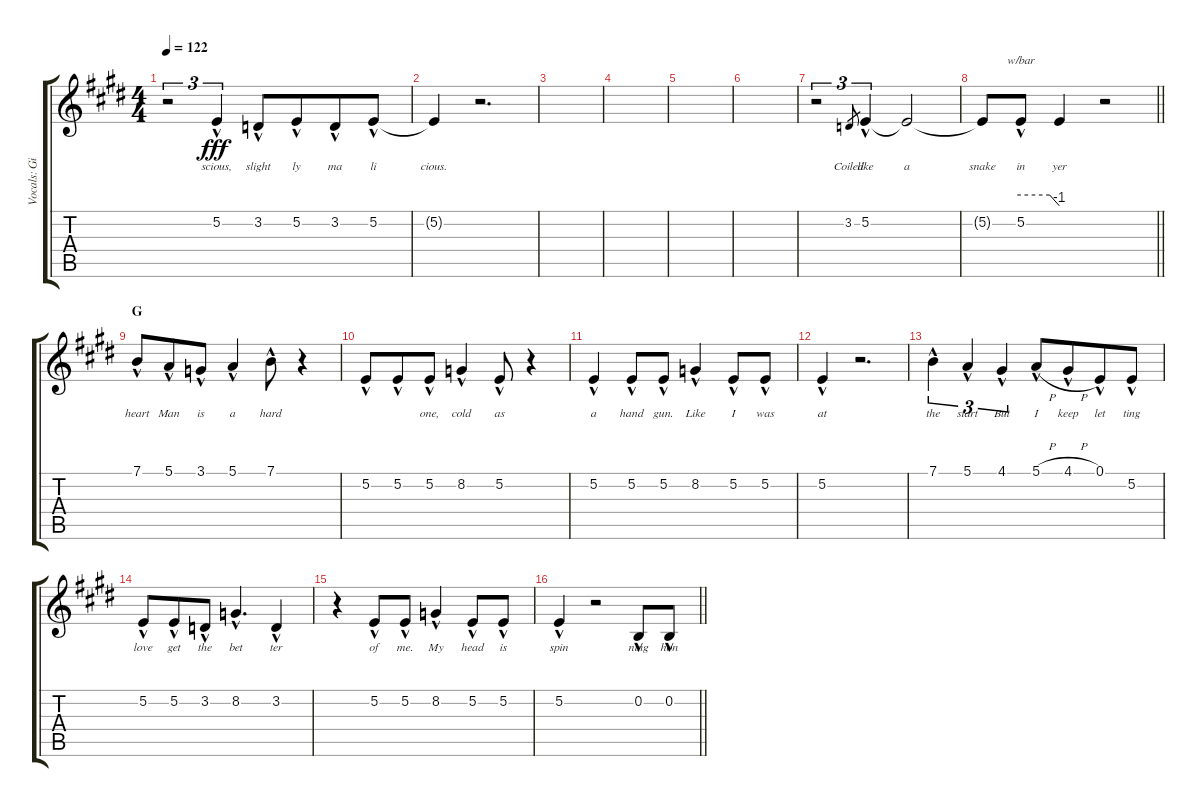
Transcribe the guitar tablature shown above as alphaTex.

\track ("Vocals: Gil" "Vocals: Gi") {instrument lead2sawtooth}
\staff {score tabs}
\tuning (E4 B3 G3 D3 A2 E2) {hide}
\ts (4 4)
\tempo 122
\clef g2
\ks e
r.2{tu (3 2) dy fff} 5.2{hac}.4{tu (3 2) lyrics (0 "scious,") lyrics (1 "") lyrics (2 "") lyrics (3 "") lyrics (4 "") beam merge} 3.2{hac}.8{lyrics (0 "slight") lyrics (1 "") lyrics (2 "") lyrics (3 "") lyrics (4 "")} 5.2{hac}.8{lyrics (0 "ly") lyrics (1 "") lyrics (2 "") lyrics (3 "") lyrics (4 "") beam merge} 3.2{hac}.8{lyrics (0 "ma") lyrics (1 "") lyrics (2 "") lyrics (3 "") lyrics (4 "")} 5.2{hac}.8{lyrics (0 "li") lyrics (1 "") lyrics (2 "") lyrics (3 "") lyrics (4 "")} |
5.2{t}.4{lyrics (0 "cious.") lyrics (1 "") lyrics (2 "") lyrics (3 "") lyrics (4 "")} r.2{d} |
|
|
|
|
r.2{tu (3 2)} 3.2.8{lyrics (0 "Coiled") lyrics (1 "") lyrics (2 "") lyrics (3 "") lyrics (4 "") gr} 5.2{hac}.4{tu (3 2) lyrics (0 "like") lyrics (1 "") lyrics (2 "") lyrics (3 "") lyrics (4 "")} 5.2{t}.2{lyrics (0 "a") lyrics (1 "") lyrics (2 "") lyrics (3 "") lyrics (4 "")} |
\barLineRight lightlight
5.2{t}.8{lyrics (0 "snake") lyrics (1 "") lyrics (2 "") lyrics (3 "") lyrics (4 "")} 5.2{hac}.8{tbe (custom default 0 0 45 0 60 -4) lyrics (0 "in") lyrics (1 "") lyrics (2 "") lyrics (3 "") lyrics (4 "")} 5.2{t}.4{lyrics (0 "yer") lyrics (1 "") lyrics (2 "") lyrics (3 "") lyrics (4 "")} r.2 |
\section ("" "G")
7.1{hac}.8{lyrics (0 "heart") lyrics (1 "") lyrics (2 "") lyrics (3 "") lyrics (4 "")} 5.1{hac}.8{lyrics (0 "Man") lyrics (1 "") lyrics (2 "") lyrics (3 "") lyrics (4 "") beam merge} 3.1{hac}.8{lyrics (0 "is") lyrics (1 "") lyrics (2 "") lyrics (3 "") lyrics (4 "")} 5.1{hac}.4{lyrics (0 "a") lyrics (1 "") lyrics (2 "") lyrics (3 "") lyrics (4 "")} 7.1{hac}.8{lyrics (0 "hard") lyrics (1 "") lyrics (2 "") lyrics (3 "") lyrics (4 "")} r.4 |
5.2{hac}.8{lyrics (0 "") lyrics (1 "") lyrics (2 "") lyrics (3 "") lyrics (4 "")} 5.2{hac}.8{lyrics (0 "") lyrics (1 "") lyrics (2 "") lyrics (3 "") lyrics (4 "") beam merge} 5.2{hac}.8{lyrics (0 "one,") lyrics (1 "") lyrics (2 "") lyrics (3 "") lyrics (4 "")} 8.2{hac}.4{lyrics (0 "cold") lyrics (1 "") lyrics (2 "") lyrics (3 "") lyrics (4 "")} 5.2{hac}.8{lyrics (0 "as") lyrics (1 "") lyrics (2 "") lyrics (3 "") lyrics (4 "")} r.4 |
5.2{hac}.4{lyrics (0 "a") lyrics (1 "") lyrics (2 "") lyrics (3 "") lyrics (4 "")} 5.2{hac}.8{lyrics (0 "hand") lyrics (1 "") lyrics (2 "") lyrics (3 "") lyrics (4 "")} 5.2{hac}.8{lyrics (0 "gun.") lyrics (1 "") lyrics (2 "") lyrics (3 "") lyrics (4 "")} 8.2{hac}.4{lyrics (0 "Like") lyrics (1 "") lyrics (2 "") lyrics (3 "") lyrics (4 "")} 5.2{hac}.8{lyrics (0 "I") lyrics (1 "") lyrics (2 "") lyrics (3 "") lyrics (4 "")} 5.2{hac}.8{lyrics (0 "was") lyrics (1 "") lyrics (2 "") lyrics (3 "") lyrics (4 "")} |
5.2{hac}.4{lyrics (0 "at") lyrics (1 "") lyrics (2 "") lyrics (3 "") lyrics (4 "")} r.2{d} |
7.1{hac}.4{tu (3 2) lyrics (0 "the") lyrics (1 "") lyrics (2 "") lyrics (3 "") lyrics (4 "")} 5.1{hac}.4{tu (3 2) lyrics (0 "start") lyrics (1 "") lyrics (2 "") lyrics (3 "") lyrics (4 "")} 4.1{hac}.4{tu (3 2) lyrics (0 "But") lyrics (1 "") lyrics (2 "") lyrics (3 "") lyrics (4 "")} 5.1{h hac}.8{lyrics (0 "I") lyrics (1 "") lyrics (2 "") lyrics (3 "") lyrics (4 "")} 4.1{h hac}.8{lyrics (0 "keep") lyrics (1 "") lyrics (2 "") lyrics (3 "") lyrics (4 "") beam merge} 0.1{hac}.8{lyrics (0 "let") lyrics (1 "") lyrics (2 "") lyrics (3 "") lyrics (4 "")} 5.2{hac}.8{lyrics (0 "ting") lyrics (1 "") lyrics (2 "") lyrics (3 "") lyrics (4 "")} |
5.2{hac}.8{lyrics (0 "love") lyrics (1 "") lyrics (2 "") lyrics (3 "") lyrics (4 "")} 5.2{hac}.8{lyrics (0 "get") lyrics (1 "") lyrics (2 "") lyrics (3 "") lyrics (4 "") beam merge} 3.2{hac}.8{lyrics (0 "the") lyrics (1 "") lyrics (2 "") lyrics (3 "") lyrics (4 "")} 8.2{hac}.4{d lyrics (0 "bet") lyrics (1 "") lyrics (2 "") lyrics (3 "") lyrics (4 "")} 3.2{hac}.4{lyrics (0 "ter") lyrics (1 "") lyrics (2 "") lyrics (3 "") lyrics (4 "")} |
r.4 5.2{hac}.8{lyrics (0 "of") lyrics (1 "") lyrics (2 "") lyrics (3 "") lyrics (4 "")} 5.2{hac}.8{lyrics (0 "me.") lyrics (1 "") lyrics (2 "") lyrics (3 "") lyrics (4 "")} 8.2{hac}.4{lyrics (0 "My") lyrics (1 "") lyrics (2 "") lyrics (3 "") lyrics (4 "")} 5.2{hac}.8{lyrics (0 "head") lyrics (1 "") lyrics (2 "") lyrics (3 "") lyrics (4 "")} 5.2{hac}.8{lyrics (0 "is") lyrics (1 "") lyrics (2 "") lyrics (3 "") lyrics (4 "")} |
\barLineRight lightlight
5.2{hac}.4{lyrics (0 "spin") lyrics (1 "") lyrics (2 "") lyrics (3 "") lyrics (4 "")} r.2 0.2{hac}.8{lyrics (0 "ning") lyrics (1 "") lyrics (2 "") lyrics (3 "") lyrics (4 "")} 0.2{hac}.8{lyrics (0 "hon") lyrics (1 "") lyrics (2 "") lyrics (3 "") lyrics (4 "")}
